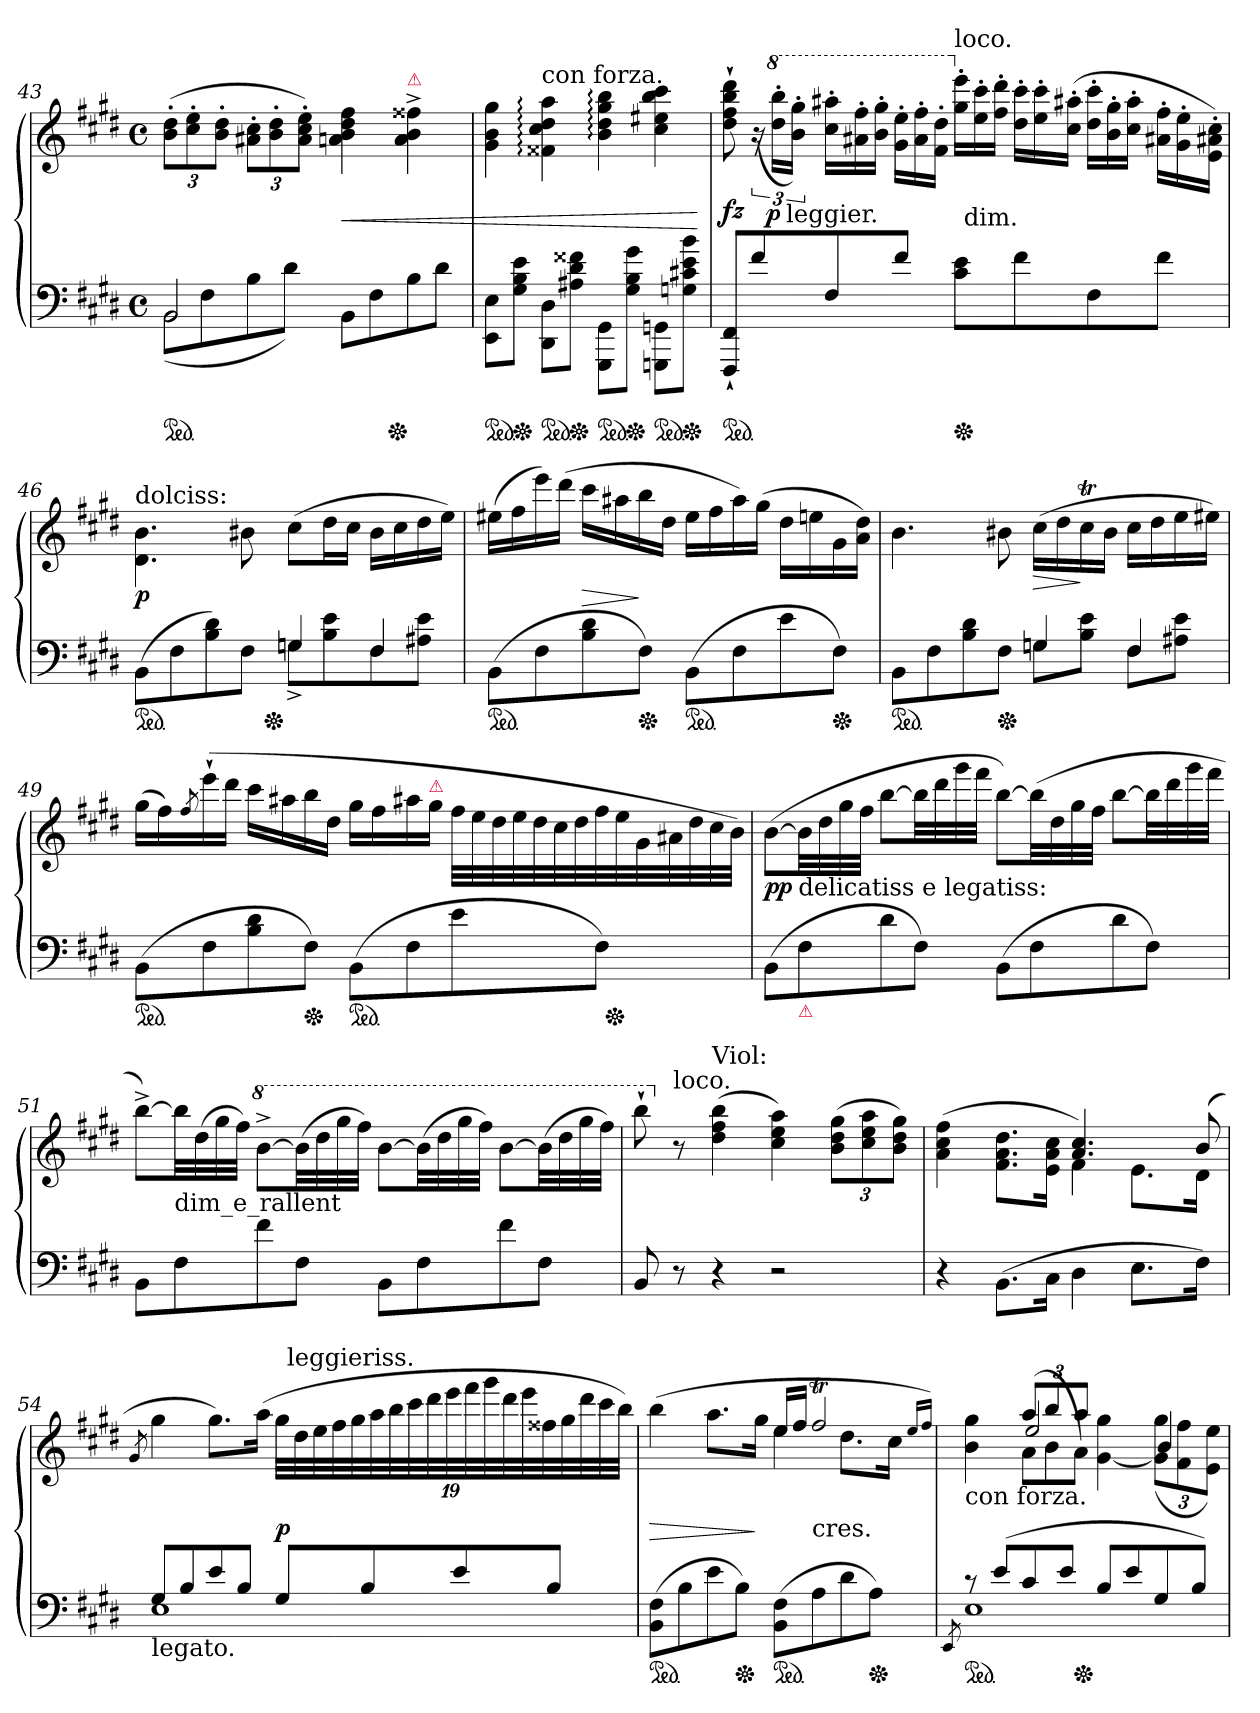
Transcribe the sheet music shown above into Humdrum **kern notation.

**kern	**kern	**dynam
*part1	*part1	*part1
*staff2	*staff1	*staff1/2
*clefF4	*clefG2	*
*k[f#c#g#d#]	*k[f#c#g#d#]	*
*M4/4	*M4/4	*
*met(c)	*met(c)	*
=43	=43	=43
*^	*	*
!	!	!LO:TX:c:t=cres.	!
!	!LO:N:vis=2	!	!
*ped	*	*	*
*	*	*^	*
2BB	(>8BB	(>12b' 12dd#'L	2ryy	.
.	.	12cc#' 12ee'	.	.
.	8F#	.	.	.
.	.	12b' 12dd#'J	.	.
.	8B	12a#X' 12cc#'L	.	.
.	.	12b' 12dd#'	.	.
.	8d#J)	.	.	.
.	.	12a#' 12cc#' 12ee'J)	.	.
2ryy	8BBL	4an 4b 4dd# 4ff#	8.ryy	<
.	8F#	.	.	.
*Xped	*	*	*	*
.	.	.	4ryy	.
!	!	!LO:TX:a:color=crimson:t=⚠	!	!
.	8B	4a^ 4b^ 4ff##X^	.	.
.	8d#J	.	.	.
.	.	.	16ryy	.
*v	*v	*	*	*
*	*v	*v	*
=44	=44	=44
*ped	*	*
8EE 8EL	4g# 4b 4gg#	.
*Xped	*	*
8G# 8B 8eJ	.	.
!	!LO:TX:a:t=con forza.	!
*ped	*	*
8DD# 8D#L	4f##X: 4cc#: 4dd#: 4aa:	.
*Xped	*	*
8A#X 8d# 8f##XJ	.	.
*ped	*	*
8GGG#\ 8GG#\L	4b: 4dd#: 4gg#: 4bb:	.
*Xped	*	*
8G# 8B 8g#J	.	.
*ped	*	*
8GGGn 8GGnL	4cc# 4ee#X 4bb 4ccc#	.
*Xped	*	*
8Gn\ 8c#X\ 8e\ 8b\J	.	.
.	.	[
=45	=45	=45
*	*^	*
*ped	*	*	*
8FFF#` 8FF#`L	8dd#` 8ff#` 8bb` 8ddd#`	3ryy	fz
8f#	(>24r	.	.
*	*8va	*	*
.	24ddd#' 24bbb'LL	.	p
!	!LO:TX:b:t=leggier.	!	!
.	24bb' 24ggg#'JJ)	.	.
*	*Xtuplet	*	*
8F#	24ccc#' 24aaa#X'LL	.	.
.	24aa#X' 24fff#'	.	.
.	24bb' 24ggg#'JJ	6ryy	.
8f#J	24gg#' 24eee'LL	.	.
.	24aa#' 24fff#'	.	.
.	24ff#' 24ddd#'JJ	.	.
*	*X8va	*	*
!	!LO:TX:a:t=loco.	!	!
*Xped	*	*	*
8c# 8eL	24gg#' 24eee'LL	48ryy	.
!	!	!LO:TX:c:t=dim.	!
.	.	3ryy	.
.	24ee' 24ccc#'	.	.
.	24ff#' 24ddd#'JJ	.	.
8f#	24dd#' 24ccc#'LL	.	.
.	24ee' 24ccc#'	.	.
.	(>24cc#' 24aa#X'JJ	.	.
8F#	24dd#' 24ccc#'LL	.	.
.	24b' 24gg#'	.	.
.	24cc#' 24aa#'JJ	.	.
.	.	12..ryy	.
8f#J	24a#X' 24ff#'LL	.	.
.	24g#' 24ee'	.	.
.	24e' 24a#X' 24cc#'JJ)	.	.
=46	=46	=46	=46
*^	*	*	*
!	!	!LO:TX:a:t=dolciss&colon;	!	!
*ped	*	*	*	*
2ryy	(>8BBL	4.d#\ 4.b\	4..ryy	p
.	8F#	.	.	.
.	8B 8d#)	.	.	.
.	8F#J	8b#X	.	.
*Xped	*	*	*	*
.	.	.	2ryy	.
4Gn	8Gn^L	(>8cc#L	.	.
.	8B 8e	16dd#L	.	.
.	.	16cc#JJ	.	.
4F#	8F#	16b#LL	.	.
.	.	16cc#	.	.
.	8A#X 8eJ	16dd#	.	.
.	.	16eeJJ)	16ryy	.
*v	*v	*	*	*
*	*v	*v	*
=47	=47	=47
*ped	*	*
(>8BBL	(>16ee#XLL	.
.	16ff#	.
8F#	16eee)	.
.	(>16ddd#JJ	.
8B 8d#	16ccc#LL	>
.	16aa#X	.
*Xped	*	*
8F#J)	16bb	]
.	16dd#JJ	.
*ped	*	*
(>8BBL	16ee#LL	.
.	16ff#	.
8F#	16aa#)	.
.	(>16gg#JJ	.
8e	16dd#LL	.
.	16een	.
*Xped	*	*
8F#J)	16g#	.
.	16a 16dd#JJ)	.
=48	=48	=48
*^	*	*
*ped	*	*	*
8BBL	2ryy	4.b	.
8F#	.	.	.
8B 8d#	.	.	.
*Xped	*	*	*
8F#J	.	8b#X	.
!	!	!	!LO:HP:b
4Gn	8GnL	(>16cc#LL	>
.	.	16dd#	.
.	8B 8eJ	16cc#T	]
.	.	16b#JJ	.
4F#	8F#L	16cc#LL	.
.	.	16dd#	.
.	8A#X 8eJ	16ee	.
.	.	16ee#XJJ)	.
*v	*v	*	*
=49	=49	=49
*ped	*	*
(>8BBL	(>16gg#LL	.
.	16ff#)	.
.	8qff#/	.
8F#	(>16eee`	.
.	16ddd#JJ	.
8B 8d#	16ccc#LL	.
.	16aa#X	.
*Xped	*	*
8F#J)	16bb	.
.	16dd#JJ	.
*ped	*	*
(>8BBL	16gg#LL	.
.	16ff#	.
8F#	16aa#X	.
!	!LO:TX:a:color=crimson:t=⚠	!
.	16gg#JJ	.
8e	56ff#LLL	.
.	56ee	.
.	56dd#	.
.	56ee	.
.	56dd#	.
.	56cc#	.
.	56dd#	.
8F#J)	56ff#	.
*Xped	*	*
.	56ee	.
.	56g#	.
.	56a#X	.
.	56dd#	.
.	56cc#	.
.	56bJJJ)	.
=50	=50	=50
(>8BBL	(>[8bL	pp
!	!LO:TX:b:t=delicatiss e legatiss&colon;	!
!LO:TX:b:color=crimson:t=⚠	!	!
8F#	32bLL]	.
.	32dd#	.
.	32gg#	.
.	32ff#JJJ	.
8d#	[8bbL	.
8F#J)	32bbLL]	.
.	32ddd#	.
.	32ggg#	.
.	32fff#JJJ	.
(>8BBL	[8bbL)	.
8F#	(>32bbLL]	.
.	32dd#	.
.	32gg#	.
.	32ff#JJJ	.
8d#	[8bbL	.
8F#J)	32bbLL]	.
.	32ddd#	.
.	32ggg#	.
.	32fff#JJJ	.
=51	=51	=51
8BBL	[8bb^<L)	.
!	!LO:TX:b:t=dim_e_rallent	!
8F#	32bbLL]	.
.	(>32dd#	.
.	32gg#	.
.	32ff#JJJ)	.
*	*8va	*
8f#	[8bb^<L	.
8F#J	(>32bbLL]	.
.	32ddd#	.
.	32ggg#	.
.	32fff#JJJ)	.
8BBL	[8bbL	.
8F#	(>32bbLL]	.
.	32ddd#	.
.	32ggg#	.
.	32fff#JJJ)	.
8f#	[8bbL	.
8F#J	(>32bbLL]	.
.	32ddd#	.
.	32ggg#	.
.	32fff#JJJ)	.
=52	=52	=52
8BB	8bbb`	.
*	*X8va	*
!	!LO:TX:a:t=loco.	!
8r	8r	.
!	!LO:TX:a:t=Viol&colon;	!
4r	(>4dd#! 4ff#! 4bb!	.
2r	4cc#! 4ee! 4aa!)	.
*	*tuplet	*
.	(>12b!\ 12dd#!\ 12gg#!\L	.
.	12cc#! 12ee! 12aa!	.
.	12b! 12dd#! 12gg#!J)	.
=53	=53	=53
*	*^	*
4r	(>4a! 4cc#! 4ff#!	2ryy	.
(>8.BB!\L	8.f#!\ 8.a!\ 8.dd#!\L	.	.
16C#!Jk	16e! 16a! 16cc#!Jk	.	.
4D#!	4.a! 4.cc#!)	4f#!	.
8.E!\L	.	8.e!\L	.
.	16ryy	.	.
!	!LO:N:vis=8	!	!
16F#!Jk)	(>16b	16d#!Jk	.
*	*v	*v	*
=54	=54	=54
.	8qg#/	.
*^	*	*
!LO:TX:b:t=legato.	!	!	!
8G#L	1E	4gg#	.
8B	.	.	.
8e	.	8.gg#L)	.
8BJ	.	.	.
.	.	(>16aaJk	.
8G#L	.	38gg#LLL	p
!	!	!LO:TX:a:t=leggieriss.	!
.	.	38dd#	.
.	.	38ee	.
.	.	38ff#	.
.	.	38gg#	.
8B	.	.	.
.	.	38aa	.
.	.	38bb	.
.	.	38ccc#	.
.	.	38ddd#	.
.	.	38eee	.
8e	.	.	.
.	.	38fff#	.
.	.	38ggg#	.
.	.	38ddd#	.
.	.	38eee	.
.	.	38ff##X	.
8BJ	.	.	.
.	.	38gg#	.
.	.	38ddd#	.
.	.	38ccc#	.
.	.	38bbJJJ)	.
*v	*v	*	*
=55	=55	=55
*	*^	*
*ped	*	*	*
(>8BB 8F#L	2ryy	(>4bb	>
8B	.	.	.
8e	.	8.aaL	.
*Xped	*	*	*
8BJ)	.	.	.
.	.	16gg#Jk	]
*ped	*	*	*
(>8BB 8F#L	16ee!LL	4ee	.
.	16ff#!JJ	.	.
!	!LO:TX:c:t=cres.	!	!
!	!LO:N:vis=2	!	!
8A	4.ff#T	.	.
8d#	.	8.dd#L	.
*Xped	*	*	*
8AJ)	.	.	.
.	.	16cc#Jk	.
.	.	16qqee/LL	.
.	.	16qqff#/JJ)	.
*	*v	*v	*
=56	=56	=56
*^	*	*
.	8qEE/	.	.
*	*	*^	*
*	*	*	*^	*
!	!	!LO:TX:b:t=con forza.	!	!	!
!LO:TX:b:color=crimson:t=⚠	!	!	!	!	!
*ped	*	*	*	*	*
8rc	1E	4ryy	4ryy	4b 4gg#	.
(<8eL	.	.	.	.	.
*	*	*	*Xtuplet	*	*
8c#	.	(>12aaL	12aL	2ee	.
.	.	12bb	12b	.	.
8eJ	.	.	.	.	.
*Xped	*	*	*	*	*
.	.	12aaJ	12aJ)	.	.
8BL	.	2ryy	[4g# 4gg#	.	.
8e	.	.	.	.	.
*	*	*	*tuplet	*	*
8G#	.	.	(>12g#] 12gg#L	4b	.
.	.	.	12f# 12ff#	.	.
8BJ)	.	.	.	.	.
.	.	.	12e 12eeJ)	.	.
*v	*v	*	*	*	*
*	*v	*v	*v	*
=	=	=
*-	*-	*-
